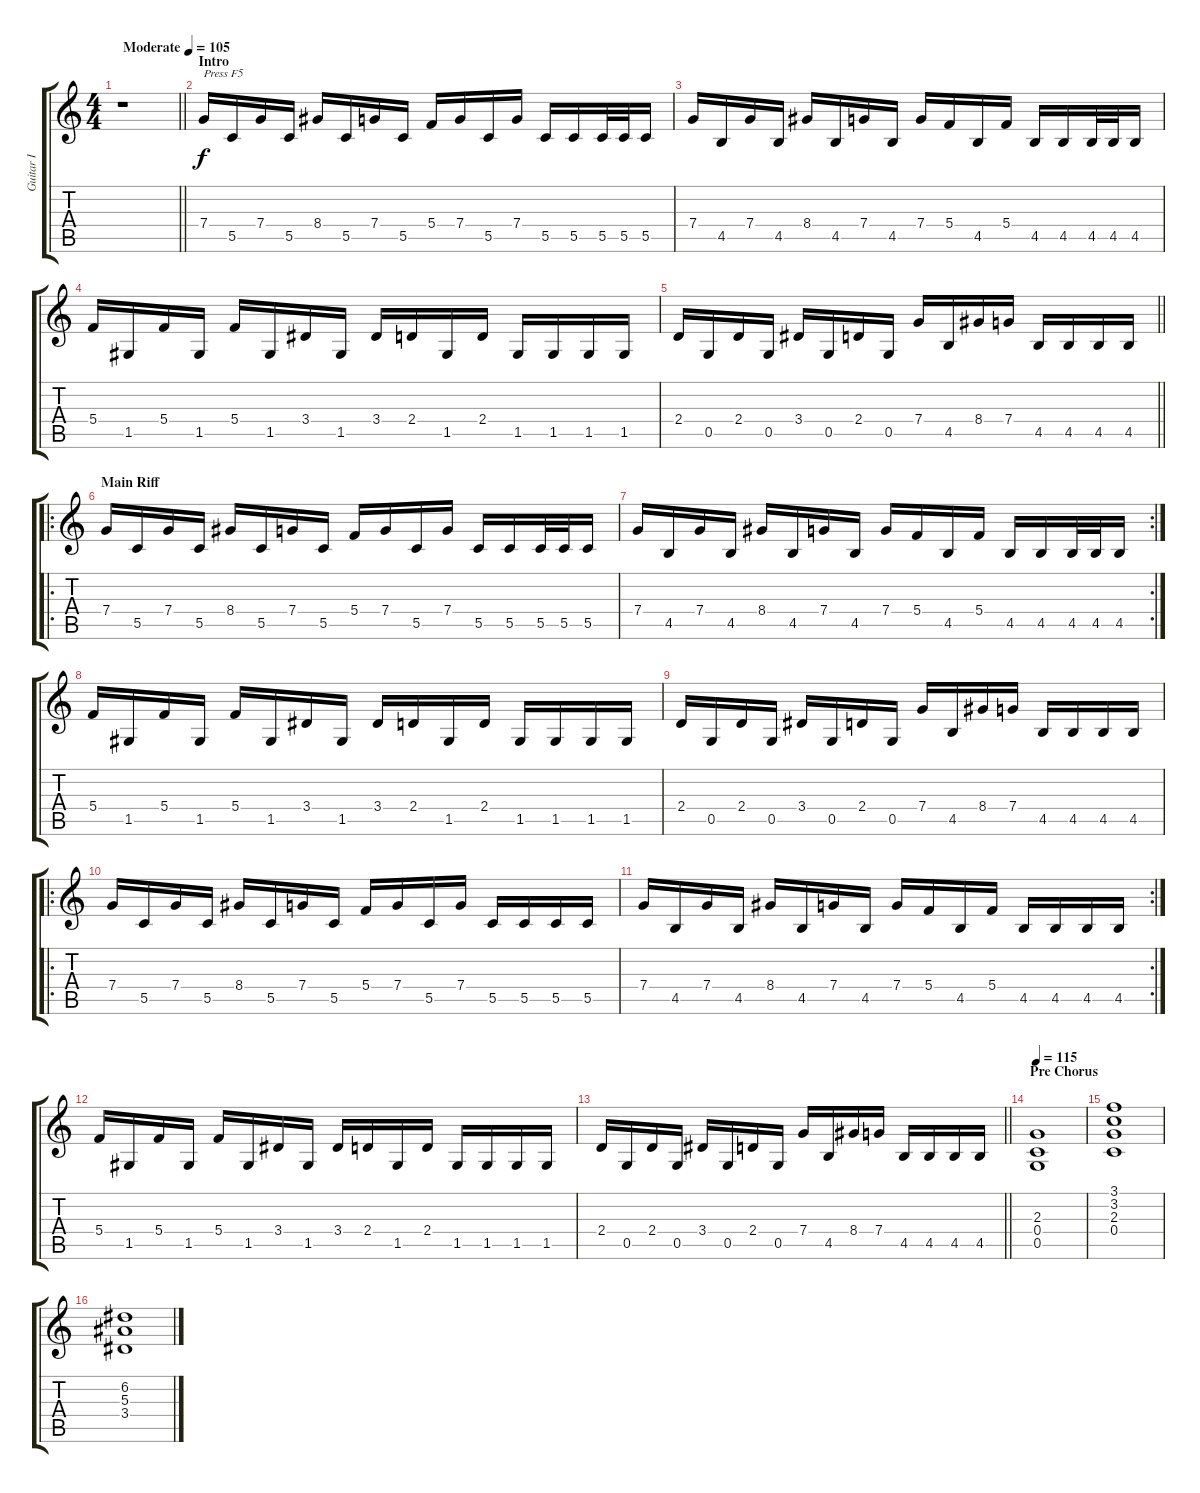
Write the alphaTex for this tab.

\track ("Guitar I" "Guitar I") {mute instrument distortionguitar}
\staff {score tabs}
\tuning (D4 A3 F3 C3 G2 C2) {hide}
\ts (4 4)
\tempo (105 "Moderate")
\clef g2
\barLineRight lightlight
\ks c
r.1{dy f instrument distortionguitar} |
\section ("" "Intro ")
7.4.16{txt "Press F5"} 5.5.16 7.4.16 5.5.16 8.4.16 5.5.16 7.4.16 5.5.16 5.4.16 7.4.16 5.5.16 7.4.16 5.5.16 5.5.16 5.5.32 5.5.32 5.5.16 |
7.4.16 4.5.16 7.4.16 4.5.16 8.4.16 4.5.16 7.4.16 4.5.16 7.4.16 5.4.16 4.5.16 5.4.16 4.5.16 4.5.16 4.5.32 4.5.32 4.5.16 |
5.4.16 1.5.16 5.4.16 1.5.16 5.4.16 1.5.16 3.4.16 1.5.16 3.4.16 2.4.16 1.5.16 2.4.16 1.5.16 1.5.16 1.5.16 1.5.16 |
\barLineRight lightlight
2.4.16 0.5.16 2.4.16 0.5.16 3.4.16 0.5.16 2.4.16 0.5.16 7.4.16 4.5.16 8.4.16 7.4.16 4.5.16 4.5.16 4.5.16 4.5.16 |
\ro
\section ("" "Main Riff")
7.4.16 5.5.16 7.4.16 5.5.16 8.4.16 5.5.16 7.4.16 5.5.16 5.4.16 7.4.16 5.5.16 7.4.16 5.5.16 5.5.16 5.5.32 5.5.32 5.5.16 |
\rc 2
7.4.16 4.5.16 7.4.16 4.5.16 8.4.16 4.5.16 7.4.16 4.5.16 7.4.16 5.4.16 4.5.16 5.4.16 4.5.16 4.5.16 4.5.32 4.5.32 4.5.16 |
5.4.16 1.5.16 5.4.16 1.5.16 5.4.16 1.5.16 3.4.16 1.5.16 3.4.16 2.4.16 1.5.16 2.4.16 1.5.16 1.5.16 1.5.16 1.5.16 |
2.4.16 0.5.16 2.4.16 0.5.16 3.4.16 0.5.16 2.4.16 0.5.16 7.4.16 4.5.16 8.4.16 7.4.16 4.5.16 4.5.16 4.5.16 4.5.16 |
\ro
7.4.16 5.5.16 7.4.16 5.5.16 8.4.16 5.5.16 7.4.16 5.5.16 5.4.16 7.4.16 5.5.16 7.4.16 5.5.16 5.5.16 5.5.16 5.5.16 |
\rc 2
7.4.16 4.5.16 7.4.16 4.5.16 8.4.16 4.5.16 7.4.16 4.5.16 7.4.16 5.4.16 4.5.16 5.4.16 4.5.16 4.5.16 4.5.16 4.5.16 |
5.4.16 1.5.16 5.4.16 1.5.16 5.4.16 1.5.16 3.4.16 1.5.16 3.4.16 2.4.16 1.5.16 2.4.16 1.5.16 1.5.16 1.5.16 1.5.16 |
\barLineRight lightlight
2.4.16 0.5.16 2.4.16 0.5.16 3.4.16 0.5.16 2.4.16 0.5.16 7.4.16 4.5.16 8.4.16 7.4.16 4.5.16 4.5.16 4.5.16 4.5.16 |
\section ("" "Pre Chorus")
\tempo 115
(2.3 0.4 0.5).1 |
(3.1 3.2 2.3 0.4).1 |
(6.2 5.3 3.4).1
